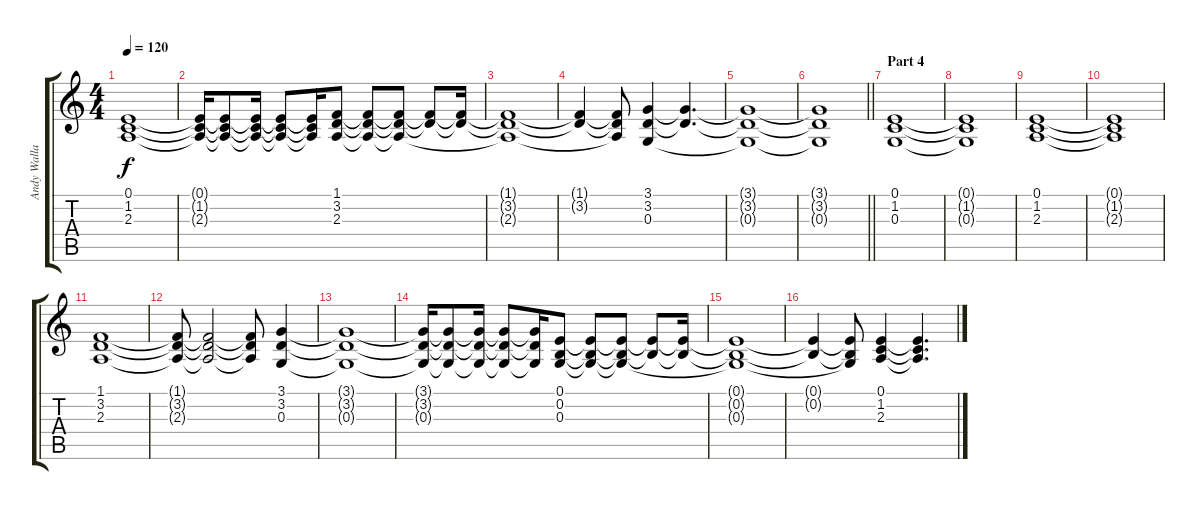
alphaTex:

\track ("Andy Wallace (Synth)" "Andy Walla") {instrument synthstrings1}
\staff {score tabs}
\tuning (E4 B3 G3 D3 A2 E2) {hide}
\ts (4 4)
\tempo 120
\clef g2
\ks c
(0.1{t} 1.2{t} 2.3{t}).1{dy f} |
(0.1{t} 1.2{t} 2.3{t}).16 (0.1{t} 1.2{t} 2.3{t}).8 (0.1{t} 1.2{t} 2.3{t}).16 (0.1{t} 1.2{t} 2.3{t}).8 (0.1{t} 1.2{t} 2.3{t}).16 (1.1 3.2 2.3).8 (1.1{t} 3.2{t} 2.3{t}).8 (1.1{t} 3.2{t} 2.3{t}).8 (1.1{t} 3.2{t}).8 (1.1{t} 3.2{t}).16 |
(1.1{t} 3.2{t} 2.3{t}).1 |
(1.1{t} 3.2{t}).4 (1.1{t} 3.2{t} 2.3{t}).8 (3.1 3.2 0.3).4 (3.1{t} 3.2{t}).4{d} |
(3.1{t} 3.2{t} 0.3{t}).1 |
\barLineRight lightlight
(3.1{t} 3.2{t} 0.3{t}).1 |
\section ("" "Part 4")
(0.1 1.2 0.3).1{volume 9} |
(0.1{t} 1.2{t} 0.3{t}).1 |
(0.1 1.2 2.3).1 |
(0.1{t} 1.2{t} 2.3{t}).1 |
(1.1 3.2 2.3).1 |
(1.1{t} 3.2{t} 2.3{t}).8 (1.1{t} 3.2{t} 2.3{t}).2 (1.1{t} 3.2{t} 2.3{t}).8 (3.1 3.2 0.3).4 |
(3.1{t} 3.2{t} 0.3{t}).1 |
(3.1{t} 3.2{t} 0.3{t}).16 (3.1{t} 3.2{t} 0.3{t}).8 (3.1{t} 3.2{t} 0.3{t}).16 (3.1{t} 3.2{t} 0.3{t}).8 (3.1{t} 3.2{t} 0.3{t}).16 (0.1 0.2 0.3).8 (0.1{t} 0.2{t} 0.3{t}).8 (0.1{t} 0.2{t} 0.3{t}).8 (0.1{t} 0.2{t}).8 (0.1{t} 0.2{t}).16 |
(0.1{t} 0.2{t} 0.3{t}).1 |
(0.1{t} 0.2{t}).4 (0.1{t} 0.2{t} 0.3{t}).8 (0.1 1.2 2.3).4 (0.1{t} 1.2{t} 2.3{t}).4{d}
